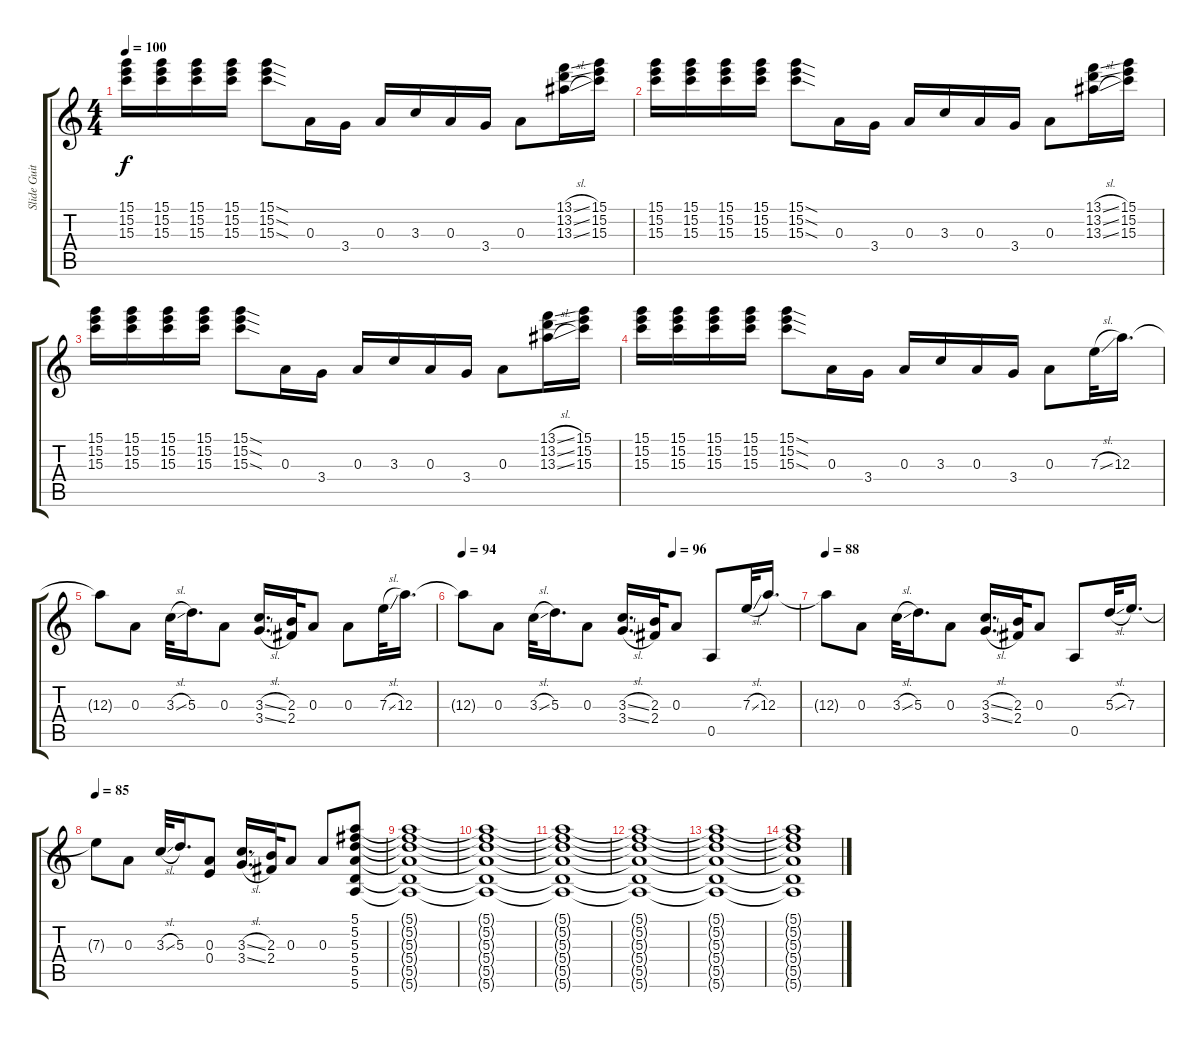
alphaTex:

\track ("Slide Guitar L Phaser" "Slide Guit") {instrument overdrivenguitar}
\staff {score tabs}
\tuning (E4 Db4 A3 E3 A2 E2) {hide}
\ts (4 4)
\tempo 100
\clef g2
\ks c
(15.1 15.2 15.3).16{dy f} (15.1 15.2 15.3).16 (15.1 15.2 15.3).16 (15.1 15.2 15.3).16 (15.1{sod} 15.2{sod} 15.3{sod}).8 0.3.16 3.4.16 0.3.16 3.3.16 0.3.16 3.4.16 0.3.8 (13.1{sl} 13.2{sl} 13.3{sl}).16 (15.1 15.2 15.3).16 |
(15.1 15.2 15.3).16 (15.1 15.2 15.3).16 (15.1 15.2 15.3).16 (15.1 15.2 15.3).16 (15.1{sod} 15.2{sod} 15.3{sod}).8 0.3.16 3.4.16 0.3.16 3.3.16 0.3.16 3.4.16 0.3.8 (13.1{sl} 13.2{sl} 13.3{sl}).16 (15.1 15.2 15.3).16 |
(15.1 15.2 15.3).16 (15.1 15.2 15.3).16 (15.1 15.2 15.3).16 (15.1 15.2 15.3).16 (15.1{sod} 15.2{sod} 15.3{sod}).8 0.3.16 3.4.16 0.3.16 3.3.16 0.3.16 3.4.16 0.3.8 (13.1{sl} 13.2{sl} 13.3{sl}).16 (15.1 15.2 15.3).16 |
(15.1 15.2 15.3).16 (15.1 15.2 15.3).16 (15.1 15.2 15.3).16 (15.1 15.2 15.3).16 (15.1{sod} 15.2{sod} 15.3{sod}).8 0.3.16 3.4.16 0.3.16 3.3.16 0.3.16 3.4.16 0.3.8 7.3{sl}.32 12.3.16{d} |
12.3{t}.8 0.3.8 3.3{sl}.32 5.3.16{d} 0.3.8 (3.3{sl} 3.4{sl}).16{d} (2.3 2.4).32 0.3.8 0.3.8 7.3{sl}.32 12.3.16{d} |
\tempo 94
\tempo (96 0.625)
12.3{t}.8 0.3.8 3.3{sl}.32 5.3.16{d} 0.3.8 (3.3{sl} 3.4{sl}).16{d} (2.3 2.4).32 0.3.8 0.5.8 7.3{sl}.32 12.3.16{d} |
\tempo 88
12.3{t}.8 0.3.8 3.3{sl}.32 5.3.16{d} 0.3.8 (3.3{sl} 3.4{sl}).16{d} (2.3 2.4).32 0.3.8 0.5.8 5.3{sl}.32 7.3.16{d} |
\tempo 85
7.3{t}.8 0.3.8 3.3{sl}.32 5.3.16{d} (0.3 0.4).8 (3.3{sl} 3.4{sl}).16{d} (2.3 2.4).32 0.3.8 0.3.8 (5.1 5.2 5.3 5.4 5.5 5.6).8 |
(5.1{t} 5.2{t} 5.3{t} 5.4{t} 5.5{t} 5.6{t}).1 |
(5.1{t} 5.2{t} 5.3{t} 5.4{t} 5.5{t} 5.6{t}).1 |
(5.1{t} 5.2{t} 5.3{t} 5.4{t} 5.5{t} 5.6{t}).1 |
(5.1{t} 5.2{t} 5.3{t} 5.4{t} 5.5{t} 5.6{t}).1 |
(5.1{t} 5.2{t} 5.3{t} 5.4{t} 5.5{t} 5.6{t}).1 |
(5.1{t} 5.2{t} 5.3{t} 5.4{t} 5.5{t} 5.6{t}).1
